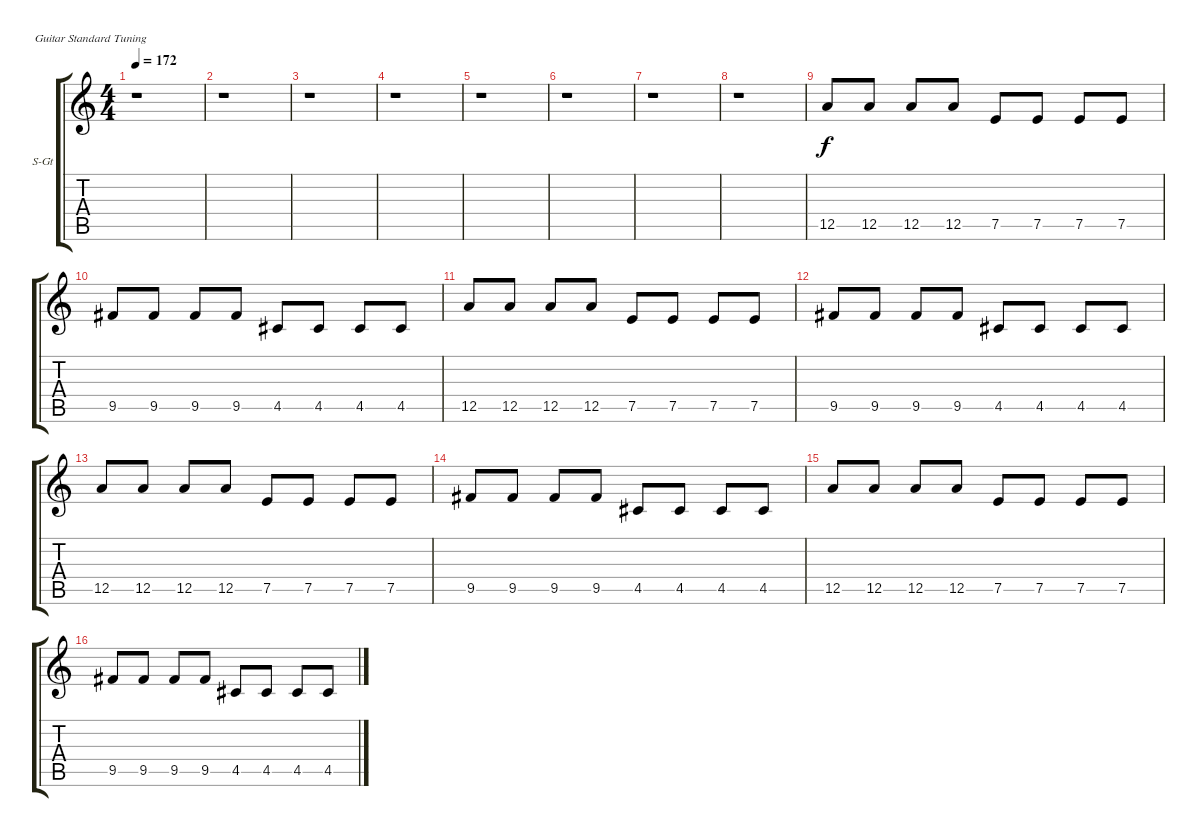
\bracketExtendMode groupsimilarinstruments
\firstSystemTrackNameOrientation horizontal
\otherSystemsTrackNameOrientation horizontal
\track ("Frederic Helmer" "S-Gt") {instrument stringensemble1}
\staff {score tabs}
\tuning (E4 B3 G3 D3 A2 E2)
\displaytranspose 12
\ts (4 4)
\tempo 172
\clef g2
\ks c
r.1{dy f} |
r.1 |
r.1 |
r.1 |
r.1 |
r.1 |
r.1 |
r.1 |
12.5.8 12.5.8 12.5.8 12.5.8 7.5.8 7.5.8 7.5.8 7.5.8 |
9.5.8 9.5.8 9.5.8 9.5.8 4.5.8 4.5.8 4.5.8 4.5.8 |
12.5.8 12.5.8 12.5.8 12.5.8 7.5.8 7.5.8 7.5.8 7.5.8 |
9.5.8 9.5.8 9.5.8 9.5.8 4.5.8 4.5.8 4.5.8 4.5.8 |
12.5.8 12.5.8 12.5.8 12.5.8 7.5.8 7.5.8 7.5.8 7.5.8 |
9.5.8 9.5.8 9.5.8 9.5.8 4.5.8 4.5.8 4.5.8 4.5.8 |
12.5.8 12.5.8 12.5.8 12.5.8 7.5.8 7.5.8 7.5.8 7.5.8 |
9.5.8 9.5.8 9.5.8 9.5.8 4.5.8 4.5.8 4.5.8 4.5.8
